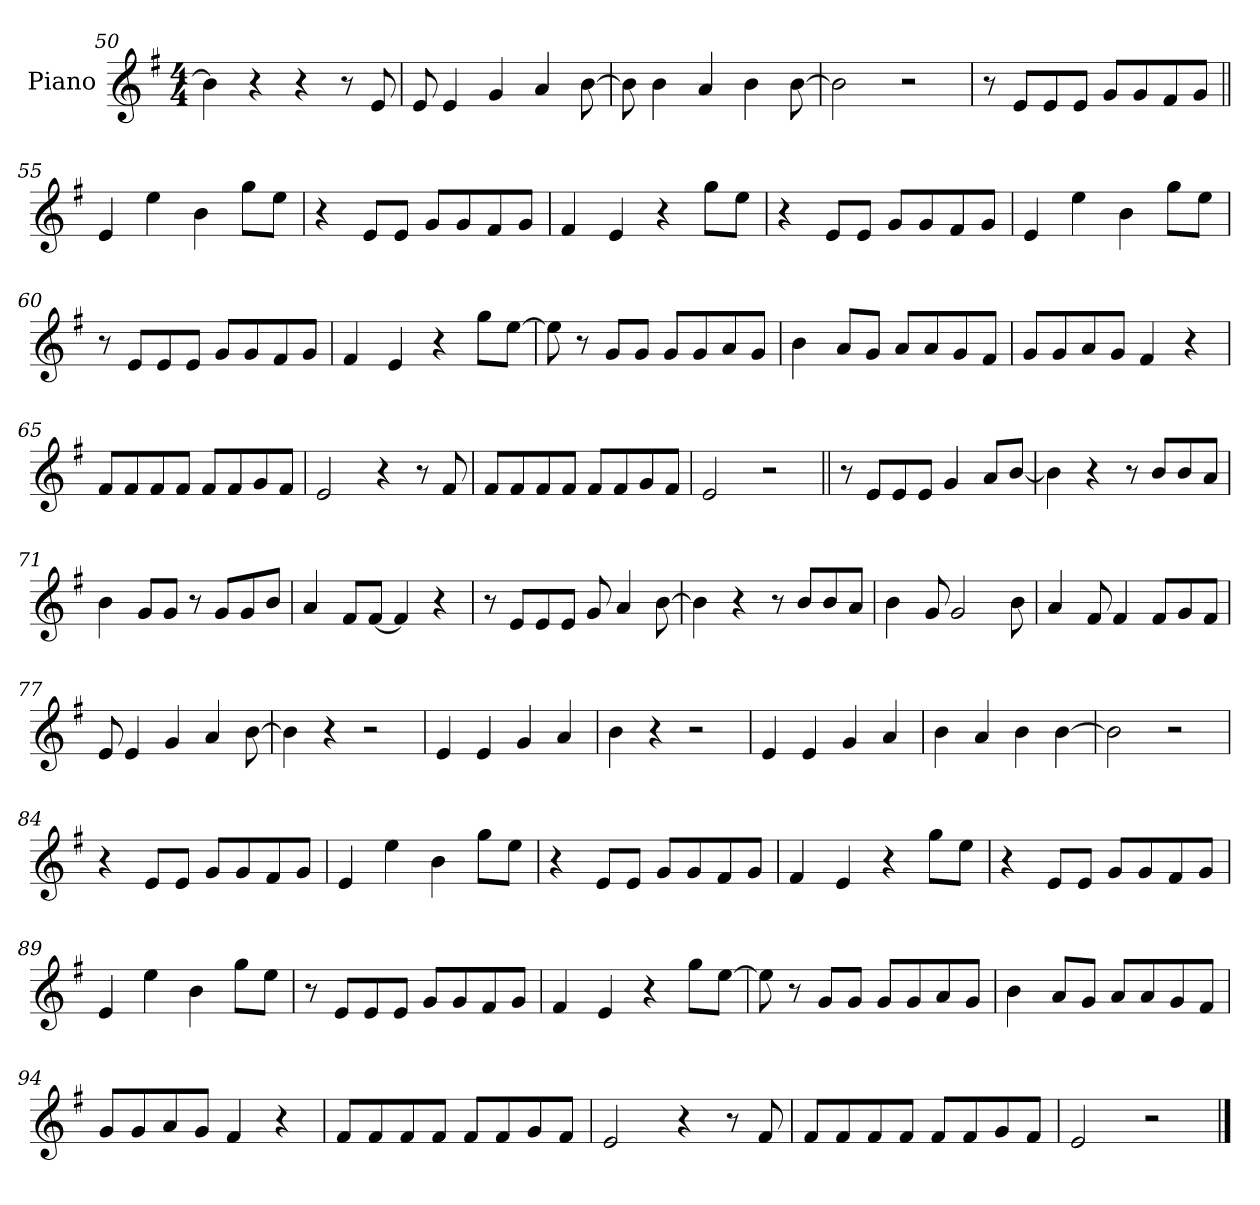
**kern
*part1
*staff1
*I"Piano
*I'Pno.
*clefG2
*k[f#]
*M4/4
=50
4b]
4r
4r
8r
8e
=51
8e
4e
4g
4a
[8b
=52
8b]
4b
4a
4b
[8b
=53
2b]
2r
=54
8r
8eL
8e
8eJ
8gL
8g
8f#
8gJ
=55||
4e
4ee!
4b!
8gg!L
8ee!J
=56
4r
8eL
8eJ
8gL
8g
8f#
8gJ
=57
4f#
4e
4r
8gg!L
8ee!J
=58
4r
8eL
8eJ
8gL
8g
8f#
8gJ
=59
4e
4ee!
4b!
8gg!L
8ee!J
=60
8r
8eL
8e
8eJ
8gL
8g
8f#
8gJ
=61
4f#
4e
4r
8gg!L
[8ee!J
=62
8ee!]
8r
8gL
8gJ
8gL
8g
8a
8gJ
=63
4b
8aL
8gJ
8aL
8a
8g
8f#J
=64
8gL
8g
8a
8gJ
4f#
4r
=65
8f#L
8f#
8f#
8f#J
8f#L
8f#
8g
8f#J
=66
2e
4r
8r
8f#
=67
8f#L
8f#
8f#
8f#J
8f#L
8f#
8g
8f#J
=68
2e
2r
=69||
8r
8eL
8e
8eJ
4g
8aL
[8bJ
=70
4b]
4r
8r
8bL
8b
8aJ
=71
4b
8gL
8gJ
8r
8gL
8g
8bJ
=72
4a
8f#L
[8f#J
4f#]
4r
=73
8r
8eL
8e
8eJ
8g
4a
[8b
=74
4b]
4r
8r
8bL
8b
8aJ
=75
4b
8g
2g
8b
=76
4a
8f#
4f#
8f#L
8g
8f#J
=77
8e
4e
4g
4a
[8b
=78
4b]
4r
2r
=79
4e
4e
4g
4a
=80
4b
4r
2r
=81
4e
4e
4g
4a
=82
4b
4a
4b
[4b
=83
2b]
2r
=84
4r
8eL
8eJ
8gL
8g
8f#
8gJ
=85
4e
4ee!
4b!
8gg!L
8ee!J
=86
4r
8eL
8eJ
8gL
8g
8f#
8gJ
=87
4f#
4e
4r
8gg!L
8ee!J
=88
4r
8eL
8eJ
8gL
8g
8f#
8gJ
=89
4e
4ee!
4b!
8gg!L
8ee!J
=90
8r
8eL
8e
8eJ
8gL
8g
8f#
8gJ
=91
4f#
4e
4r
8gg!L
[8ee!J
=92
8ee!]
8r
8gL
8gJ
8gL
8g
8a
8gJ
=93
4b
8aL
8gJ
8aL
8a
8g
8f#J
=94
8gL
8g
8a
8gJ
4f#
4r
=95
8f#L
8f#
8f#
8f#J
8f#L
8f#
8g
8f#J
=96
2e
4r
8r
8f#
=97
8f#L
8f#
8f#
8f#J
8f#L
8f#
8g
8f#J
=98
2e
2r
==
*-
